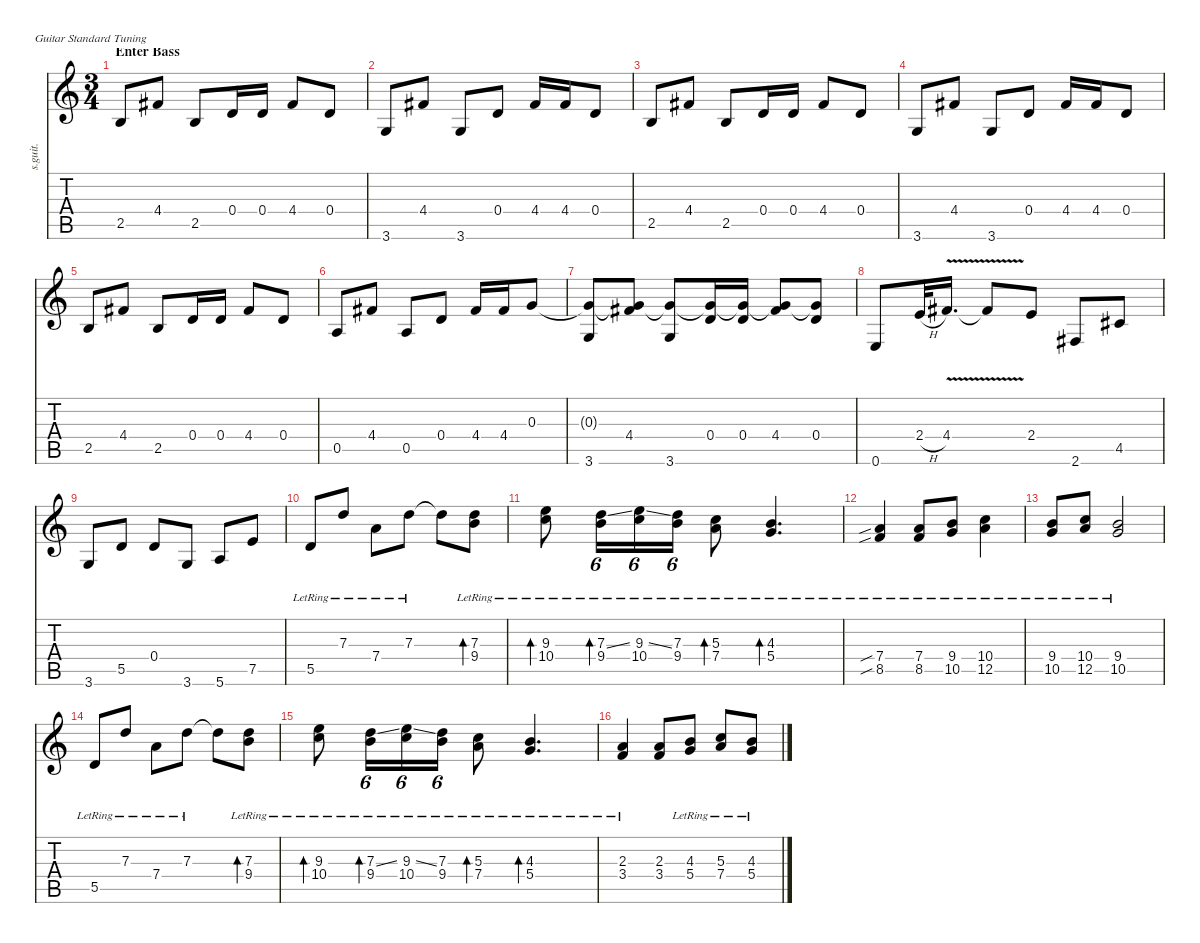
\defaultSystemsLayout 4
\hideDynamics
\bracketExtendMode nobrackets
\track ("Kirk Hammett - Acoustic" "s.guit.") {instrument acousticguitarsteel}
\staff {score tabs}
\tuning (E4 B3 G3 D3 A2 E2)
\ts (3 4)
\beaming (8 2 2 2 2)
\section ("" "Enter Bass")
\tempo (103 hide)
\clef g2
\ks c
2.5.8{lyrics (0 "") lyrics (1 "") lyrics (2 "") lyrics (3 "") lyrics (4 "") dy mf} 4.4{acc #}.8{lyrics (0 "") lyrics (1 "") lyrics (2 "") lyrics (3 "") lyrics (4 "") dy f} 2.5.8{lyrics (0 "") lyrics (1 "") lyrics (2 "") lyrics (3 "") lyrics (4 "") dy mp} 0.4.16{lyrics (0 "") lyrics (1 "") lyrics (2 "") lyrics (3 "") lyrics (4 "") dy mf} 0.4.16{lyrics (0 "") lyrics (1 "") lyrics (2 "") lyrics (3 "") lyrics (4 "")} 4.4{acc #}.8{lyrics (0 "") lyrics (1 "") lyrics (2 "") lyrics (3 "") lyrics (4 "") dy f} 0.4.8{lyrics (0 "") lyrics (1 "") lyrics (2 "") lyrics (3 "") lyrics (4 "") dy mp} |
3.6.8{lyrics (0 "") lyrics (1 "") lyrics (2 "") lyrics (3 "") lyrics (4 "") dy f} 4.4{acc #}.8{lyrics (0 "") lyrics (1 "") lyrics (2 "") lyrics (3 "") lyrics (4 "") dy mf} 3.6.8{lyrics (0 "") lyrics (1 "") lyrics (2 "") lyrics (3 "") lyrics (4 "") dy mp} 0.4.8{lyrics (0 "") lyrics (1 "") lyrics (2 "") lyrics (3 "") lyrics (4 "") dy mf} 4.4{acc #}.16{lyrics (0 "") lyrics (1 "") lyrics (2 "") lyrics (3 "") lyrics (4 "")} 4.4{acc #}.16{lyrics (0 "") lyrics (1 "") lyrics (2 "") lyrics (3 "") lyrics (4 "")} 0.4.8{lyrics (0 "") lyrics (1 "") lyrics (2 "") lyrics (3 "") lyrics (4 "") dy f} |
2.5.8{lyrics (0 "") lyrics (1 "") lyrics (2 "") lyrics (3 "") lyrics (4 "") dy mf} 4.4{acc #}.8{lyrics (0 "") lyrics (1 "") lyrics (2 "") lyrics (3 "") lyrics (4 "") dy f} 2.5.8{lyrics (0 "") lyrics (1 "") lyrics (2 "") lyrics (3 "") lyrics (4 "") dy mp} 0.4.16{lyrics (0 "") lyrics (1 "") lyrics (2 "") lyrics (3 "") lyrics (4 "") dy mf} 0.4.16{lyrics (0 "") lyrics (1 "") lyrics (2 "") lyrics (3 "") lyrics (4 "")} 4.4{acc #}.8{lyrics (0 "") lyrics (1 "") lyrics (2 "") lyrics (3 "") lyrics (4 "") dy f} 0.4.8{lyrics (0 "") lyrics (1 "") lyrics (2 "") lyrics (3 "") lyrics (4 "") dy mp} |
3.6.8{lyrics (0 "") lyrics (1 "") lyrics (2 "") lyrics (3 "") lyrics (4 "") dy f} 4.4{acc #}.8{lyrics (0 "") lyrics (1 "") lyrics (2 "") lyrics (3 "") lyrics (4 "") dy mf} 3.6.8{lyrics (0 "") lyrics (1 "") lyrics (2 "") lyrics (3 "") lyrics (4 "") dy mp} 0.4.8{lyrics (0 "") lyrics (1 "") lyrics (2 "") lyrics (3 "") lyrics (4 "") dy mf} 4.4{acc #}.16{lyrics (0 "") lyrics (1 "") lyrics (2 "") lyrics (3 "") lyrics (4 "")} 4.4{acc #}.16{lyrics (0 "") lyrics (1 "") lyrics (2 "") lyrics (3 "") lyrics (4 "")} 0.4.8{lyrics (0 "") lyrics (1 "") lyrics (2 "") lyrics (3 "") lyrics (4 "") dy f} |
2.5.8{lyrics (0 "") lyrics (1 "") lyrics (2 "") lyrics (3 "") lyrics (4 "") dy mf} 4.4{acc #}.8{lyrics (0 "") lyrics (1 "") lyrics (2 "") lyrics (3 "") lyrics (4 "") dy f} 2.5.8{lyrics (0 "") lyrics (1 "") lyrics (2 "") lyrics (3 "") lyrics (4 "") dy mp} 0.4.16{lyrics (0 "") lyrics (1 "") lyrics (2 "") lyrics (3 "") lyrics (4 "") dy mf} 0.4.16{lyrics (0 "") lyrics (1 "") lyrics (2 "") lyrics (3 "") lyrics (4 "")} 4.4{acc #}.8{lyrics (0 "") lyrics (1 "") lyrics (2 "") lyrics (3 "") lyrics (4 "") dy f} 0.4.8{lyrics (0 "") lyrics (1 "") lyrics (2 "") lyrics (3 "") lyrics (4 "") dy mp} |
0.5.8{lyrics (0 "") lyrics (1 "") lyrics (2 "") lyrics (3 "") lyrics (4 "") dy mf} 4.4{acc #}.8{lyrics (0 "") lyrics (1 "") lyrics (2 "") lyrics (3 "") lyrics (4 "")} 0.5.8{lyrics (0 "") lyrics (1 "") lyrics (2 "") lyrics (3 "") lyrics (4 "") dy mp} 0.4.8{lyrics (0 "") lyrics (1 "") lyrics (2 "") lyrics (3 "") lyrics (4 "") dy mf} 4.4{acc #}.16{lyrics (0 "") lyrics (1 "") lyrics (2 "") lyrics (3 "") lyrics (4 "") dy mp} 4.4{acc #}.16{lyrics (0 "") lyrics (1 "") lyrics (2 "") lyrics (3 "") lyrics (4 "")} 0.3.8{lyrics (0 "") lyrics (1 "") lyrics (2 "") lyrics (3 "") lyrics (4 "") dy ff} |
(0.3{t} 3.6).8{lyrics (0 "") lyrics (1 "") lyrics (2 "") lyrics (3 "") lyrics (4 "") dy f} (0.3{t} 4.4{acc #}).8{lyrics (0 "") lyrics (1 "") lyrics (2 "") lyrics (3 "") lyrics (4 "")} (0.3{t} 3.6).8{lyrics (0 "") lyrics (1 "") lyrics (2 "") lyrics (3 "") lyrics (4 "")} (0.3{t} 0.4).16{lyrics (0 "") lyrics (1 "") lyrics (2 "") lyrics (3 "") lyrics (4 "")} (0.3{t} 0.4).16{lyrics (0 "") lyrics (1 "") lyrics (2 "") lyrics (3 "") lyrics (4 "")} (0.3{t} 4.4{acc #}).8{lyrics (0 "") lyrics (1 "") lyrics (2 "") lyrics (3 "") lyrics (4 "")} (0.3{t} 0.4).8{lyrics (0 "") lyrics (1 "") lyrics (2 "") lyrics (3 "") lyrics (4 "")} |
0.6.8{lyrics (0 "") lyrics (1 "") lyrics (2 "") lyrics (3 "") lyrics (4 "")} 2.4{h}.32{lyrics (0 "") lyrics (1 "") lyrics (2 "") lyrics (3 "") lyrics (4 "") dy fff} 4.4{v acc #}.16{d lyrics (0 "") lyrics (1 "") lyrics (2 "") lyrics (3 "") lyrics (4 "") dy f} 4.4{t acc #}.8{lyrics (0 "") lyrics (1 "") lyrics (2 "") lyrics (3 "") lyrics (4 "")} 2.4.8{lyrics (0 "") lyrics (1 "") lyrics (2 "") lyrics (3 "") lyrics (4 "")} 2.6{acc #}.8{lyrics (0 "") lyrics (1 "") lyrics (2 "") lyrics (3 "") lyrics (4 "")} 4.5{acc #}.8{lyrics (0 "") lyrics (1 "") lyrics (2 "") lyrics (3 "") lyrics (4 "")} |
3.6.8{lyrics (0 "") lyrics (1 "") lyrics (2 "") lyrics (3 "") lyrics (4 "")} 5.5.8{lyrics (0 "") lyrics (1 "") lyrics (2 "") lyrics (3 "") lyrics (4 "") dy mp} 0.4.8{lyrics (0 "") lyrics (1 "") lyrics (2 "") lyrics (3 "") lyrics (4 "") dy f} 3.6.8{lyrics (0 "") lyrics (1 "") lyrics (2 "") lyrics (3 "") lyrics (4 "") dy mp} 5.6.8{lyrics (0 "") lyrics (1 "") lyrics (2 "") lyrics (3 "") lyrics (4 "") dy mf} 7.5.8{lyrics (0 "") lyrics (1 "") lyrics (2 "") lyrics (3 "") lyrics (4 "")} |
5.5{lr}.8{lyrics (0 "") lyrics (1 "") lyrics (2 "") lyrics (3 "") lyrics (4 "") dy ff} 7.3{lr}.8{lyrics (0 "") lyrics (1 "") lyrics (2 "") lyrics (3 "") lyrics (4 "")} 7.4{lr}.8{lyrics (0 "") lyrics (1 "") lyrics (2 "") lyrics (3 "") lyrics (4 "")} 7.3{lr}.8{lyrics (0 "") lyrics (1 "") lyrics (2 "") lyrics (3 "") lyrics (4 "")} 7.3{t}.8{lyrics (0 "") lyrics (1 "") lyrics (2 "") lyrics (3 "") lyrics (4 "") dy f} (7.3{lr} 9.4{lr}).8{bd 30 lyrics (0 "") lyrics (1 "") lyrics (2 "") lyrics (3 "") lyrics (4 "") dy ff} |
(9.3{lr} 10.4{lr}).8{bd 30 lyrics (0 "") lyrics (1 "") lyrics (2 "") lyrics (3 "") lyrics (4 "")} (7.3{ss lr} 9.4{lr}).16{tu (6 4) bd 30 lyrics (0 "") lyrics (1 "") lyrics (2 "") lyrics (3 "") lyrics (4 "")} (9.3{ss lr} 10.4{lr}).16{tu (6 4) lyrics (0 "") lyrics (1 "") lyrics (2 "") lyrics (3 "") lyrics (4 "")} (7.3{lr} 9.4{lr}).16{tu (6 4) lyrics (0 "") lyrics (1 "") lyrics (2 "") lyrics (3 "") lyrics (4 "")} (5.3{lr} 7.4{lr}).8{bd 30 lyrics (0 "") lyrics (1 "") lyrics (2 "") lyrics (3 "") lyrics (4 "")} (4.3{lr} 5.4{lr}).4{d bd 30 lyrics (0 "") lyrics (1 "") lyrics (2 "") lyrics (3 "") lyrics (4 "")} |
(7.4{sib lr} 8.5{sib lr}).4{lyrics (0 "") lyrics (1 "") lyrics (2 "") lyrics (3 "") lyrics (4 "") dy f} (7.4{lr} 8.5{lr}).8{lyrics (0 "") lyrics (1 "") lyrics (2 "") lyrics (3 "") lyrics (4 "")} (9.4{lr} 10.5{lr}).8{lyrics (0 "") lyrics (1 "") lyrics (2 "") lyrics (3 "") lyrics (4 "") dy ff} (10.4{lr} 12.5{lr}).4{lyrics (0 "") lyrics (1 "") lyrics (2 "") lyrics (3 "") lyrics (4 "")} |
(9.4{lr} 10.5{lr}).8{lyrics (0 "") lyrics (1 "") lyrics (2 "") lyrics (3 "") lyrics (4 "") dy f} (10.4{lr} 12.5{lr}).8{lyrics (0 "") lyrics (1 "") lyrics (2 "") lyrics (3 "") lyrics (4 "") dy ff} (9.4{lr} 10.5{lr}).2{lyrics (0 "") lyrics (1 "") lyrics (2 "") lyrics (3 "") lyrics (4 "") dy f} |
5.5{lr}.8{lyrics (0 "") lyrics (1 "") lyrics (2 "") lyrics (3 "") lyrics (4 "") dy ff} 7.3{lr}.8{lyrics (0 "") lyrics (1 "") lyrics (2 "") lyrics (3 "") lyrics (4 "")} 7.4{lr}.8{lyrics (0 "") lyrics (1 "") lyrics (2 "") lyrics (3 "") lyrics (4 "")} 7.3{lr}.8{lyrics (0 "") lyrics (1 "") lyrics (2 "") lyrics (3 "") lyrics (4 "")} 7.3{t}.8{lyrics (0 "") lyrics (1 "") lyrics (2 "") lyrics (3 "") lyrics (4 "") dy f} (7.3{lr} 9.4{lr}).8{bd 30 lyrics (0 "") lyrics (1 "") lyrics (2 "") lyrics (3 "") lyrics (4 "") dy ff} |
(9.3{lr} 10.4{lr}).8{bd 30 lyrics (0 "") lyrics (1 "") lyrics (2 "") lyrics (3 "") lyrics (4 "")} (7.3{ss lr} 9.4{lr}).16{tu (6 4) bd 30 lyrics (0 "") lyrics (1 "") lyrics (2 "") lyrics (3 "") lyrics (4 "")} (9.3{ss lr} 10.4{lr}).16{tu (6 4) lyrics (0 "") lyrics (1 "") lyrics (2 "") lyrics (3 "") lyrics (4 "")} (7.3{lr} 9.4{lr}).16{tu (6 4) lyrics (0 "") lyrics (1 "") lyrics (2 "") lyrics (3 "") lyrics (4 "")} (5.3{lr} 7.4{lr}).8{bd 30 lyrics (0 "") lyrics (1 "") lyrics (2 "") lyrics (3 "") lyrics (4 "")} (4.3{lr} 5.4{lr}).4{d bd 30 lyrics (0 "") lyrics (1 "") lyrics (2 "") lyrics (3 "") lyrics (4 "")} |
(2.3{lr} 3.4{lr}).4{lyrics (0 "") lyrics (1 "") lyrics (2 "") lyrics (3 "") lyrics (4 "") dy f} (2.3 3.4).8{lyrics (0 "") lyrics (1 "") lyrics (2 "") lyrics (3 "") lyrics (4 "")} (4.3{lr} 5.4{lr}).8{lyrics (0 "") lyrics (1 "") lyrics (2 "") lyrics (3 "") lyrics (4 "")} (5.3{lr} 7.4{lr}).8{lyrics (0 "") lyrics (1 "") lyrics (2 "") lyrics (3 "") lyrics (4 "")} (4.3{lr} 5.4{lr}).8{lyrics (0 "") lyrics (1 "") lyrics (2 "") lyrics (3 "") lyrics (4 "")}
